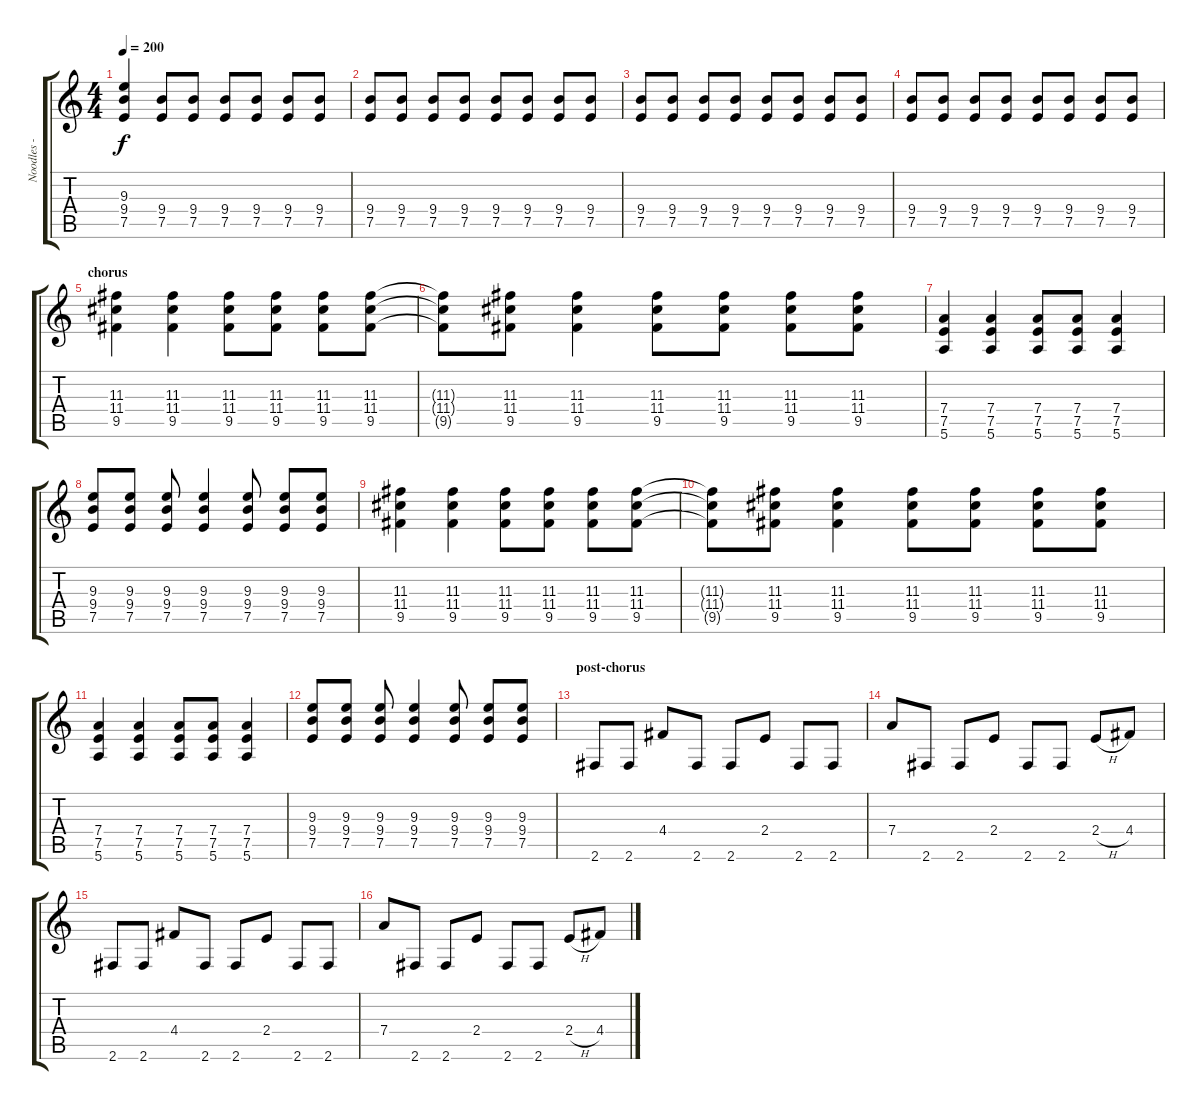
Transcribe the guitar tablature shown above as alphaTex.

\track ("Noodles - guitar" "Noodles - ") {instrument distortionguitar}
\staff {score tabs}
\tuning (E4 B3 G3 D3 A2 E2) {hide}
\ts (4 4)
\tempo 200
\clef g2
\ks c
(9.3 9.4 7.5).4{dy f} (9.4 7.5).8 (9.4 7.5).8 (9.4 7.5).8 (9.4 7.5).8 (9.4 7.5).8 (9.4 7.5).8 |
(9.4 7.5).8 (9.4 7.5).8 (9.4 7.5).8 (9.4 7.5).8 (9.4 7.5).8 (9.4 7.5).8 (9.4 7.5).8 (9.4 7.5).8 |
(9.4 7.5).8 (9.4 7.5).8 (9.4 7.5).8 (9.4 7.5).8 (9.4 7.5).8 (9.4 7.5).8 (9.4 7.5).8 (9.4 7.5).8 |
(9.4 7.5).8 (9.4 7.5).8 (9.4 7.5).8 (9.4 7.5).8 (9.4 7.5).8 (9.4 7.5).8 (9.4 7.5).8 (9.4 7.5).8 |
\section ("" "chorus")
(11.3 11.4 9.5).4 (11.3 11.4 9.5).4 (11.3 11.4 9.5).8 (11.3 11.4 9.5).8 (11.3 11.4 9.5).8 (11.3 11.4 9.5).8 |
(11.3{t} 11.4{t} 9.5{t}).8 (11.3 11.4 9.5).8 (11.3 11.4 9.5).4 (11.3 11.4 9.5).8 (11.3 11.4 9.5).8 (11.3 11.4 9.5).8 (11.3 11.4 9.5).8 |
(7.4 7.5 5.6).4 (7.4 7.5 5.6).4 (7.4 7.5 5.6).8 (7.4 7.5 5.6).8 (7.4 7.5 5.6).4 |
(9.3 9.4 7.5).8 (9.3 9.4 7.5).8 (9.3 9.4 7.5).8 (9.3 9.4 7.5).4 (9.3 9.4 7.5).8 (9.3 9.4 7.5).8 (9.3 9.4 7.5).8 |
(11.3 11.4 9.5).4 (11.3 11.4 9.5).4 (11.3 11.4 9.5).8 (11.3 11.4 9.5).8 (11.3 11.4 9.5).8 (11.3 11.4 9.5).8 |
(11.3{t} 11.4{t} 9.5{t}).8 (11.3 11.4 9.5).8 (11.3 11.4 9.5).4 (11.3 11.4 9.5).8 (11.3 11.4 9.5).8 (11.3 11.4 9.5).8 (11.3 11.4 9.5).8 |
(7.4 7.5 5.6).4 (7.4 7.5 5.6).4 (7.4 7.5 5.6).8 (7.4 7.5 5.6).8 (7.4 7.5 5.6).4 |
(9.3 9.4 7.5).8 (9.3 9.4 7.5).8 (9.3 9.4 7.5).8 (9.3 9.4 7.5).4 (9.3 9.4 7.5).8 (9.3 9.4 7.5).8 (9.3 9.4 7.5).8 |
\section ("" "post-chorus")
2.6.8 2.6.8 4.4.8 2.6.8 2.6.8 2.4.8 2.6.8 2.6.8 |
7.4.8 2.6.8 2.6.8 2.4.8 2.6.8 2.6.8 2.4{h}.8 4.4.8 |
2.6.8 2.6.8 4.4.8 2.6.8 2.6.8 2.4.8 2.6.8 2.6.8 |
7.4.8 2.6.8 2.6.8 2.4.8 2.6.8 2.6.8 2.4{h}.8 4.4.8
